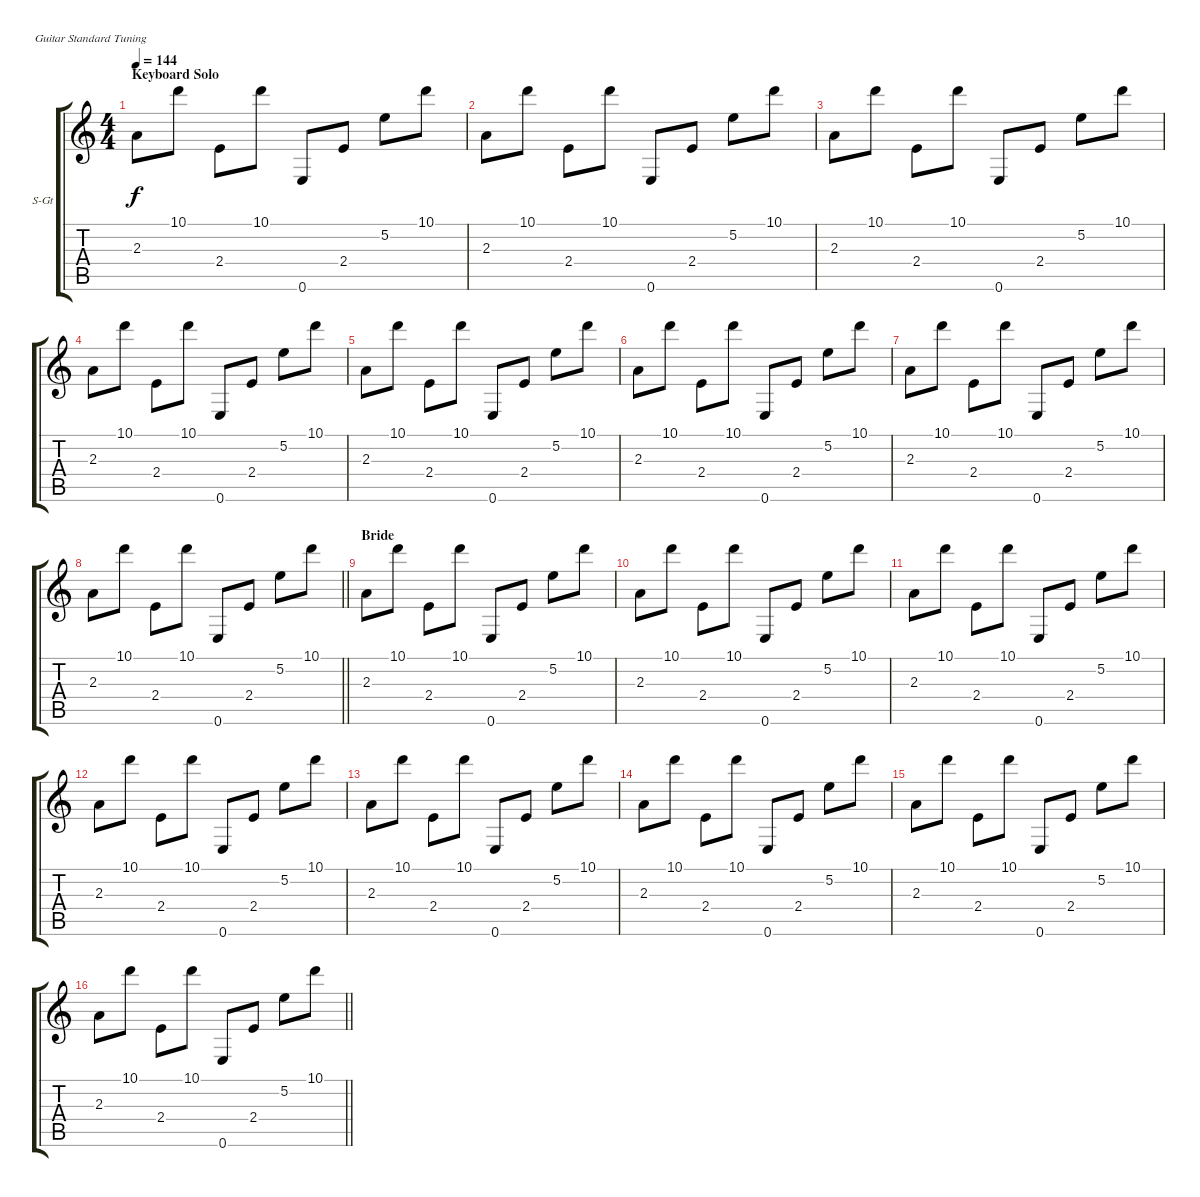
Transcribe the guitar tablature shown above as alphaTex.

\bracketExtendMode groupsimilarinstruments
\firstSystemTrackNameOrientation horizontal
\otherSystemsTrackNameOrientation horizontal
\track ("Flake 2" "S-Gt") {instrument woodblock}
\staff {score tabs}
\tuning (E4 B3 G3 D3 A2 E2)
\displaytranspose 12
\ts (4 4)
\section ("" "Keyboard Solo")
\tempo 144
\clef g2
\ks c
2.3.8{dy f} 10.1.8 2.4.8 10.1.8 0.6.8 2.4.8 5.2.8 10.1.8 |
2.3.8 10.1.8 2.4.8 10.1.8 0.6.8 2.4.8 5.2.8 10.1.8 |
2.3.8 10.1.8 2.4.8 10.1.8 0.6.8 2.4.8 5.2.8 10.1.8 |
2.3.8 10.1.8 2.4.8 10.1.8 0.6.8 2.4.8 5.2.8 10.1.8 |
2.3.8 10.1.8 2.4.8 10.1.8 0.6.8 2.4.8 5.2.8 10.1.8 |
2.3.8 10.1.8 2.4.8 10.1.8 0.6.8 2.4.8 5.2.8 10.1.8 |
2.3.8 10.1.8 2.4.8 10.1.8 0.6.8 2.4.8 5.2.8 10.1.8 |
\barLineRight lightlight
2.3.8 10.1.8 2.4.8 10.1.8 0.6.8 2.4.8 5.2.8 10.1.8 |
\section ("" "Bride")
2.3.8 10.1.8 2.4.8 10.1.8 0.6.8 2.4.8 5.2.8 10.1.8 |
2.3.8 10.1.8 2.4.8 10.1.8 0.6.8 2.4.8 5.2.8 10.1.8 |
2.3.8 10.1.8 2.4.8 10.1.8 0.6.8 2.4.8 5.2.8 10.1.8 |
2.3.8 10.1.8 2.4.8 10.1.8 0.6.8 2.4.8 5.2.8 10.1.8 |
2.3.8 10.1.8 2.4.8 10.1.8 0.6.8 2.4.8 5.2.8 10.1.8 |
2.3.8 10.1.8 2.4.8 10.1.8 0.6.8 2.4.8 5.2.8 10.1.8 |
2.3.8 10.1.8 2.4.8 10.1.8 0.6.8 2.4.8 5.2.8 10.1.8 |
\barLineRight lightlight
2.3.8 10.1.8 2.4.8 10.1.8 0.6.8 2.4.8 5.2.8 10.1.8
